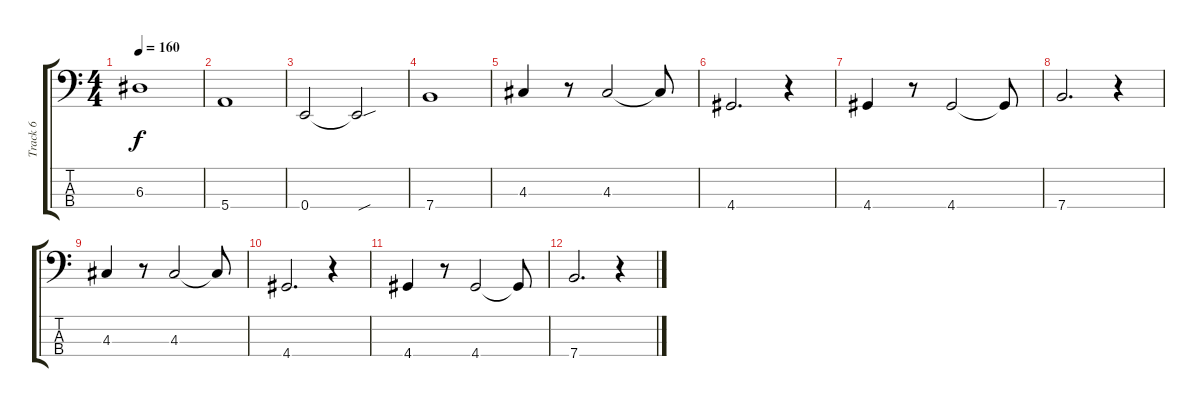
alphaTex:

\track ("Track 6" "Track 6") {instrument electricbassfinger}
\staff {score tabs}
\tuning (G2 D2 A1 E1) {hide}
\ts (4 4)
\tempo 160
\clef f4
\ks c
6.3.1{dy f} |
5.4.1 |
0.4.2 0.4{sou t}.2 |
7.4.1 |
4.3.4 r.8 4.3.2 4.3{t}.8 |
4.4.2{d} r.4 |
4.4.4 r.8 4.4.2 4.4{t}.8 |
7.4.2{d} r.4 |
4.3.4 r.8 4.3.2 4.3{t}.8 |
4.4.2{d} r.4 |
4.4.4 r.8 4.4.2 4.4{t}.8 |
7.4.2{d} r.4
